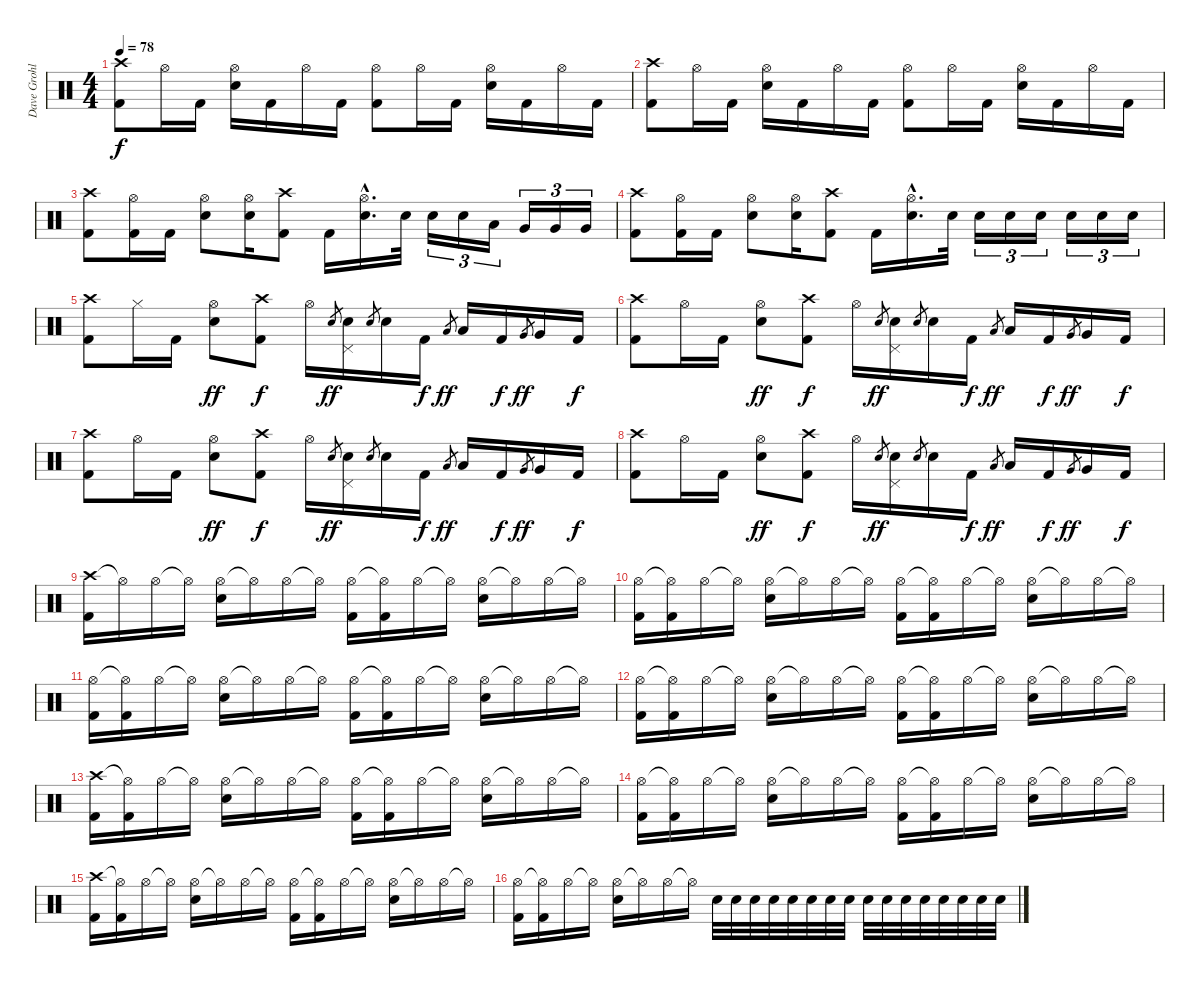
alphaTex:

\track ("Dave Grohl : Drums" "Dave Grohl") {instrument percussion}
\staff {score}
\articulation defaults
\ts (4 4)
\tempo 78
\clef neutral
\ks c
("Crash high (hit)" "Kick (hit) 2").8{dy f} "Hi-Hat (open)".16 "Kick (hit) 2".16 ("Hi-Hat (open)" "Snare (hit) 2").16 "Kick (hit) 2".16 "Hi-Hat (open)".16 "Kick (hit) 2".16 ("Hi-Hat (open)" "Kick (hit) 2").8 "Hi-Hat (open)".16 "Kick (hit) 2".16 ("Hi-Hat (open)" "Snare (hit) 2").16 "Kick (hit) 2".16 "Hi-Hat (open)".16 "Kick (hit) 2".16 |
("Crash high (hit)" "Kick (hit) 2").8 "Hi-Hat (open)".16 "Kick (hit) 2".16 ("Hi-Hat (open)" "Snare (hit) 2").16 "Kick (hit) 2".16 "Hi-Hat (open)".16 "Kick (hit) 2".16 ("Hi-Hat (open)" "Kick (hit) 2").8 "Hi-Hat (open)".16 "Kick (hit) 2".16 ("Hi-Hat (open)" "Snare (hit) 2").16 "Kick (hit) 2".16 "Hi-Hat (open)".16 "Kick (hit) 2".16 |
("Crash high (hit)" "Kick (hit) 2").8 ("Hi-Hat (open)" "Kick (hit) 2").16 "Kick (hit) 2".16 ("Hi-Hat (open)" "Snare (hit) 2").8 ("Hi-Hat (open)" "Snare (hit) 2").16 ("Crash high (hit)" "Kick (hit) 2").8 "Kick (hit) 2".16 ("Hi-Hat (open)"{hac} "Snare (hit) 2"{hac}).16{d} "Snare (hit) 2".32 "Snare (hit) 2".16{tu (3 2)} "Snare (hit) 2".16{tu (3 2)} "Low Tom (hit)".16{tu (3 2)} "Very Low Tom (hit)".16{tu (3 2)} "Very Low Tom (hit)".16{tu (3 2)} "Very Low Tom (hit)".16{tu (3 2)} |
("Crash high (hit)" "Kick (hit) 2").8 ("Hi-Hat (open)" "Kick (hit) 2").16 "Kick (hit) 2".16 ("Hi-Hat (open)" "Snare (hit) 2").8 ("Hi-Hat (open)" "Snare (hit) 2").16 ("Crash high (hit)" "Kick (hit) 2").8 "Kick (hit) 2".16 ("Hi-Hat (open)"{hac} "Snare (hit) 2"{hac}).16{d} "Snare (hit) 2".32 "Snare (hit) 2".16{tu (3 2)} "Snare (hit) 2".16{tu (3 2)} "Snare (hit) 2".16{tu (3 2)} "Snare (hit) 2".16{tu (3 2)} "Snare (hit) 2".16{tu (3 2)} "Snare (hit) 2".16{tu (3 2)} |
("Crash high (hit)" "Kick (hit) 2").8 "Hi-Hat (closed)".16 "Kick (hit) 2".16 ("Hi-Hat (open)" "Snare (hit) 2").8{dy ff} ("Crash high (hit)" "Kick (hit) 2").8{dy f} "Hi-Hat (open)".16 "Snare (hit) 2".8{gr dy ff} ("Pedal Hi-Hat (hit)" "Snare (hit) 2").16 "Snare (hit) 2".8{gr} "Snare (hit) 2".16 "Kick (hit) 2".16{dy f} "Low Tom (hit)".8{gr dy ff} "Low Tom (hit)".16 "Kick (hit) 2".16{dy f} "Very Low Tom (hit)".8{gr dy ff} "Very Low Tom (hit)".16 "Kick (hit) 2".16{dy f} |
("Crash high (hit)" "Kick (hit) 2").8 "Hi-Hat (open)".16 "Kick (hit) 2".16 ("Hi-Hat (open)" "Snare (hit) 2").8{dy ff} ("Crash high (hit)" "Kick (hit) 2").8{dy f} "Hi-Hat (open)".16 "Snare (hit) 2".8{gr dy ff} ("Pedal Hi-Hat (hit)" "Snare (hit) 2").16 "Snare (hit) 2".8{gr} "Snare (hit) 2".16 "Kick (hit) 2".16{dy f} "Low Tom (hit)".8{gr dy ff} "Low Tom (hit)".16 "Kick (hit) 2".16{dy f} "Very Low Tom (hit)".8{gr dy ff} "Very Low Tom (hit)".16 "Kick (hit) 2".16{dy f} |
("Crash high (hit)" "Kick (hit) 2").8 "Hi-Hat (open)".16 "Kick (hit) 2".16 ("Hi-Hat (open)" "Snare (hit) 2").8{dy ff} ("Crash high (hit)" "Kick (hit) 2").8{dy f} "Hi-Hat (open)".16 "Snare (hit) 2".8{gr dy ff} ("Pedal Hi-Hat (hit)" "Snare (hit) 2").16 "Snare (hit) 2".8{gr} "Snare (hit) 2".16 "Kick (hit) 2".16{dy f} "Low Tom (hit)".8{gr dy ff} "Low Tom (hit)".16 "Kick (hit) 2".16{dy f} "Very Low Tom (hit)".8{gr dy ff} "Very Low Tom (hit)".16 "Kick (hit) 2".16{dy f} |
("Crash high (hit)" "Kick (hit) 2").8 "Hi-Hat (open)".16 "Kick (hit) 2".16 ("Hi-Hat (open)" "Snare (hit) 2").8{dy ff} ("Crash high (hit)" "Kick (hit) 2").8{dy f} "Hi-Hat (open)".16 "Snare (hit) 2".8{gr dy ff} ("Pedal Hi-Hat (hit)" "Snare (hit) 2").16 "Snare (hit) 2".8{gr} "Snare (hit) 2".16 "Kick (hit) 2".16{dy f} "Low Tom (hit)".8{gr dy ff} "Low Tom (hit)".16 "Kick (hit) 2".16{dy f} "Very Low Tom (hit)".8{gr dy ff} "Very Low Tom (hit)".16 "Kick (hit) 2".16{dy f} |
("Crash high (hit)" "Kick (hit) 2").16 "Hi-Hat (open)"{t}.16 "Hi-Hat (open)".16 "Hi-Hat (open)"{t}.16 ("Hi-Hat (open)" "Snare (hit) 2").16 "Hi-Hat (open)"{t}.16 "Hi-Hat (open)".16 "Hi-Hat (open)"{t}.16 ("Hi-Hat (open)" "Kick (hit) 2").16 ("Hi-Hat (open)"{t} "Kick (hit) 2").16 "Hi-Hat (open)".16 "Hi-Hat (open)"{t}.16 ("Hi-Hat (open)" "Snare (hit) 2").16 "Hi-Hat (open)"{t}.16 "Hi-Hat (open)".16 "Hi-Hat (open)"{t}.16 |
("Hi-Hat (open)" "Kick (hit) 2").16 ("Hi-Hat (open)"{t} "Kick (hit) 2").16 "Hi-Hat (open)".16 "Hi-Hat (open)"{t}.16 ("Hi-Hat (open)" "Snare (hit) 2").16 "Hi-Hat (open)"{t}.16 "Hi-Hat (open)".16 "Hi-Hat (open)"{t}.16 ("Hi-Hat (open)" "Kick (hit) 2").16 ("Hi-Hat (open)"{t} "Kick (hit) 2").16 "Hi-Hat (open)".16 "Hi-Hat (open)"{t}.16 ("Hi-Hat (open)" "Snare (hit) 2").16 "Hi-Hat (open)"{t}.16 "Hi-Hat (open)".16 "Hi-Hat (open)"{t}.16 |
("Hi-Hat (open)" "Kick (hit) 2").16 ("Hi-Hat (open)"{t} "Kick (hit) 2").16 "Hi-Hat (open)".16 "Hi-Hat (open)"{t}.16 ("Hi-Hat (open)" "Snare (hit) 2").16 "Hi-Hat (open)"{t}.16 "Hi-Hat (open)".16 "Hi-Hat (open)"{t}.16 ("Hi-Hat (open)" "Kick (hit) 2").16 ("Hi-Hat (open)"{t} "Kick (hit) 2").16 "Hi-Hat (open)".16 "Hi-Hat (open)"{t}.16 ("Hi-Hat (open)" "Snare (hit) 2").16 "Hi-Hat (open)"{t}.16 "Hi-Hat (open)".16 "Hi-Hat (open)"{t}.16 |
("Hi-Hat (open)" "Kick (hit) 2").16 ("Hi-Hat (open)"{t} "Kick (hit) 2").16 "Hi-Hat (open)".16 "Hi-Hat (open)"{t}.16 ("Hi-Hat (open)" "Snare (hit) 2").16 "Hi-Hat (open)"{t}.16 "Hi-Hat (open)".16 "Hi-Hat (open)"{t}.16 ("Hi-Hat (open)" "Kick (hit) 2").16 ("Hi-Hat (open)"{t} "Kick (hit) 2").16 "Hi-Hat (open)".16 "Hi-Hat (open)"{t}.16 ("Hi-Hat (open)" "Snare (hit) 2").16 "Hi-Hat (open)"{t}.16 "Hi-Hat (open)".16 "Hi-Hat (open)"{t}.16 |
("Crash high (hit)" "Kick (hit) 2").16 ("Hi-Hat (open)"{t} "Kick (hit) 2").16 "Hi-Hat (open)".16 "Hi-Hat (open)"{t}.16 ("Hi-Hat (open)" "Snare (hit) 2").16 "Hi-Hat (open)"{t}.16 "Hi-Hat (open)".16 "Hi-Hat (open)"{t}.16 ("Hi-Hat (open)" "Kick (hit) 2").16 ("Hi-Hat (open)"{t} "Kick (hit) 2").16 "Hi-Hat (open)".16 "Hi-Hat (open)"{t}.16 ("Hi-Hat (open)" "Snare (hit) 2").16 "Hi-Hat (open)"{t}.16 "Hi-Hat (open)".16 "Hi-Hat (open)"{t}.16 |
("Hi-Hat (open)" "Kick (hit) 2").16 ("Hi-Hat (open)"{t} "Kick (hit) 2").16 "Hi-Hat (open)".16 "Hi-Hat (open)"{t}.16 ("Hi-Hat (open)" "Snare (hit) 2").16 "Hi-Hat (open)"{t}.16 "Hi-Hat (open)".16 "Hi-Hat (open)"{t}.16 ("Hi-Hat (open)" "Kick (hit) 2").16 ("Hi-Hat (open)"{t} "Kick (hit) 2").16 "Hi-Hat (open)".16 "Hi-Hat (open)"{t}.16 ("Hi-Hat (open)" "Snare (hit) 2").16 "Hi-Hat (open)"{t}.16 "Hi-Hat (open)".16 "Hi-Hat (open)"{t}.16 |
("Crash high (hit)" "Kick (hit) 2").16 ("Hi-Hat (open)"{t} "Kick (hit) 2").16 "Hi-Hat (open)".16 "Hi-Hat (open)"{t}.16 ("Hi-Hat (open)" "Snare (hit) 2").16 "Hi-Hat (open)"{t}.16 "Hi-Hat (open)".16 "Hi-Hat (open)"{t}.16 ("Hi-Hat (open)" "Kick (hit) 2").16 ("Hi-Hat (open)"{t} "Kick (hit) 2").16 "Hi-Hat (open)".16 "Hi-Hat (open)"{t}.16 ("Hi-Hat (open)" "Snare (hit) 2").16 "Hi-Hat (open)"{t}.16 "Hi-Hat (open)".16 "Hi-Hat (open)"{t}.16 |
("Hi-Hat (open)" "Kick (hit) 2").16 ("Hi-Hat (open)"{t} "Kick (hit) 2").16 "Hi-Hat (open)".16 "Hi-Hat (open)"{t}.16 ("Hi-Hat (open)" "Snare (hit) 2").16 "Hi-Hat (open)"{t}.16 "Hi-Hat (open)".16 "Hi-Hat (open)"{t}.16 "Snare (hit) 2".32 "Snare (hit) 2".32 "Snare (hit) 2".32 "Snare (hit) 2".32 "Snare (hit) 2".32 "Snare (hit) 2".32 "Snare (hit) 2".32 "Snare (hit) 2".32 "Snare (hit) 2".32 "Snare (hit) 2".32 "Snare (hit) 2".32 "Snare (hit) 2".32 "Snare (hit) 2".32 "Snare (hit) 2".32 "Snare (hit) 2".32 "Snare (hit) 2".32
